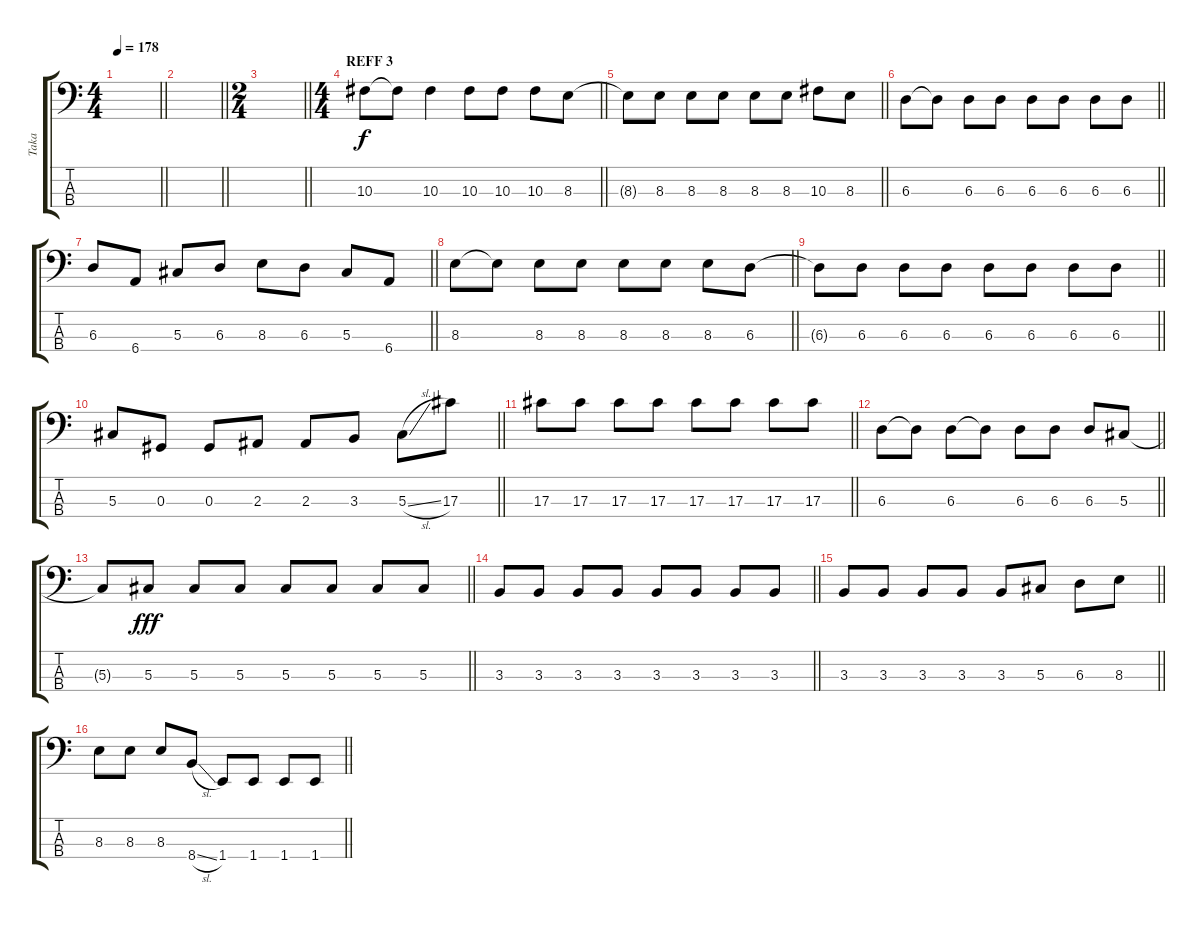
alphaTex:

\track ("Taka" "Taka") {instrument electricbassfinger}
\staff {score tabs}
\tuning (Gb2 Db2 Ab1 Eb1) {hide}
\ts (4 4)
\tempo 178
\clef f4
\barLineRight lightlight
\ks c
|
\barLineRight lightlight
|
\ts (2 4)
\barLineRight lightlight
|
\ts (4 4)
\section ("" "REFF 3")
\barLineRight lightlight
10.3.8 10.3{t}.8 10.3.4 10.3.8 10.3.8 10.3.8 8.3.8 |
\barLineRight lightlight
8.3{t}.8 8.3.8 8.3.8 8.3.8 8.3.8 8.3.8 10.3.8 8.3.8 |
\barLineRight lightlight
6.3.8 6.3{t}.8 6.3.8 6.3.8 6.3.8 6.3.8 6.3.8 6.3.8 |
\barLineRight lightlight
6.3.8 6.4.8 5.3.8 6.3.8 8.3.8 6.3.8 5.3.8 6.4.8 |
\barLineRight lightlight
8.3.8 8.3{t}.8 8.3.8 8.3.8 8.3.8 8.3.8 8.3.8 6.3.8 |
\barLineRight lightlight
6.3{t}.8 6.3.8 6.3.8 6.3.8 6.3.8 6.3.8 6.3.8 6.3.8 |
\barLineRight lightlight
5.3.8 0.3.8 0.3.8 2.3.8 2.3.8 3.3.8 5.3{sl}.8 17.3.8 |
\barLineRight lightlight
17.3.8 17.3.8 17.3.8 17.3.8 17.3.8 17.3.8 17.3.8 17.3.8 |
\barLineRight lightlight
6.3.8 6.3{t}.8 6.3.8 6.3{t}.8 6.3.8 6.3.8 6.3.8 5.3.8 |
\barLineRight lightlight
5.3{t}.8{dy f} 5.3.8{dy fff} 5.3.8 5.3.8 5.3.8 5.3.8 5.3.8 5.3.8 |
\barLineRight lightlight
3.3.8 3.3.8 3.3.8 3.3.8 3.3.8 3.3.8 3.3.8 3.3.8 |
\barLineRight lightlight
3.3.8 3.3.8 3.3.8 3.3.8 3.3.8 5.3.8 6.3.8 8.3.8 |
\barLineRight lightlight
8.3.8 8.3.8 8.3.8 8.4{sl}.8 1.4.8 1.4.8 1.4.8 1.4.8
